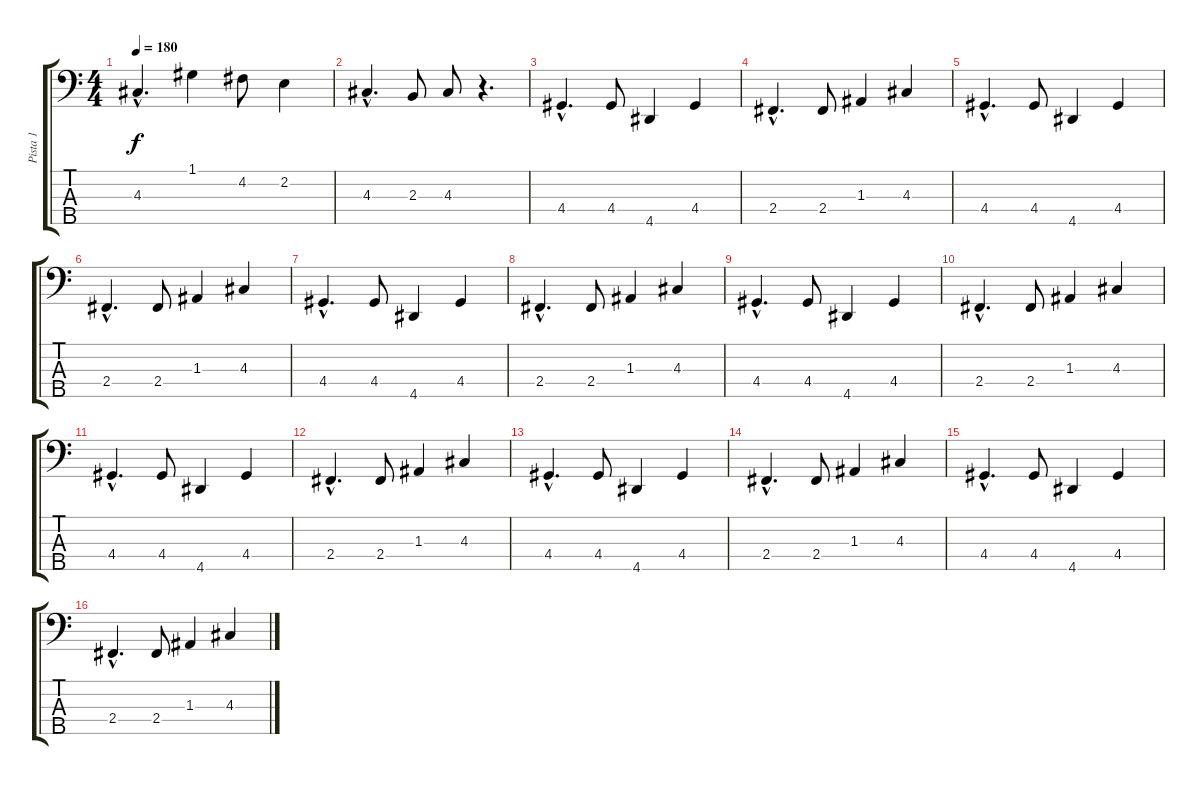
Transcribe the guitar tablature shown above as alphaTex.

\track ("Pista 1" "Pista 1") {instrument acousticbass}
\staff {score tabs}
\tuning (G2 D2 A1 E1 B0) {hide}
\ts (4 4)
\tempo 180
\clef f4
\ks c
4.3{hac}.4{d dy f} 1.1.4 4.2.8 2.2.4 |
4.3{hac}.4{d} 2.3.8 4.3.8 r.4{d} |
4.4{hac}.4{d} 4.4.8 4.5.4 4.4.4 |
2.4{hac}.4{d} 2.4.8 1.3.4 4.3.4 |
4.4{hac}.4{d} 4.4.8 4.5.4 4.4.4 |
2.4{hac}.4{d} 2.4.8 1.3.4 4.3.4 |
4.4{hac}.4{d} 4.4.8 4.5.4 4.4.4 |
2.4{hac}.4{d} 2.4.8 1.3.4 4.3.4 |
4.4{hac}.4{d} 4.4.8 4.5.4 4.4.4 |
2.4{hac}.4{d} 2.4.8 1.3.4 4.3.4 |
4.4{hac}.4{d} 4.4.8 4.5.4 4.4.4 |
2.4{hac}.4{d} 2.4.8 1.3.4 4.3.4 |
4.4{hac}.4{d} 4.4.8 4.5.4 4.4.4 |
2.4{hac}.4{d} 2.4.8 1.3.4 4.3.4 |
4.4{hac}.4{d} 4.4.8 4.5.4 4.4.4 |
2.4{hac}.4{d} 2.4.8 1.3.4 4.3.4
